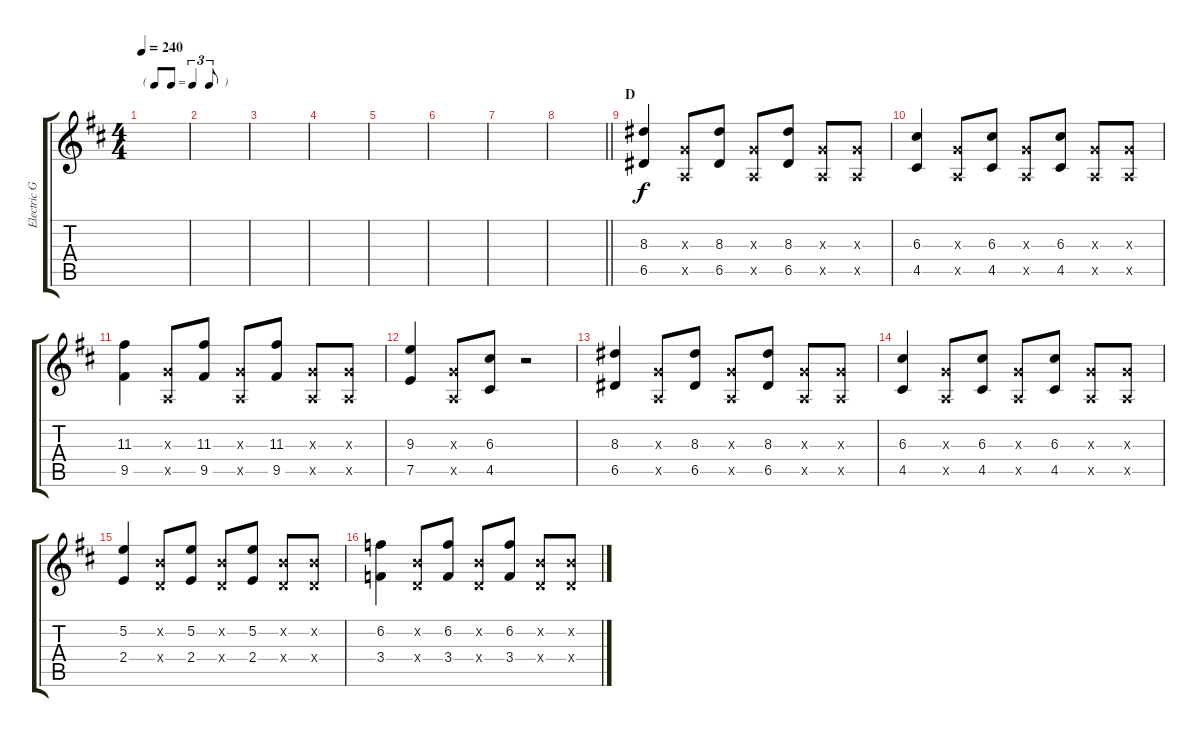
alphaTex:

\track ("Electric Guitar III" "Electric G") {instrument distortionguitar}
\staff {score tabs}
\tuning (E4 B3 G3 D3 A2 E2) {hide}
\ts (4 4)
\tf triplet8th
\tempo 240
\clef g2
\ks d
|
|
|
|
|
|
|
\barLineRight lightlight
|
\section ("" "D")
(8.3 6.5).4 (0.3{x} 0.5{x}).8 (8.3 6.5).8 (0.3{x} 0.5{x}).8 (8.3 6.5).8 (0.3{x} 0.5{x}).8 (0.3{x} 0.5{x}).8 |
(6.3 4.5).4 (0.3{x} 0.5{x}).8 (6.3 4.5).8 (0.3{x} 0.5{x}).8 (6.3 4.5).8 (0.3{x} 0.5{x}).8 (0.3{x} 0.5{x}).8 |
(11.3 9.5).4 (0.3{x} 0.5{x}).8 (11.3 9.5).8 (0.3{x} 0.5{x}).8 (11.3 9.5).8 (0.3{x} 0.5{x}).8 (0.3{x} 0.5{x}).8 |
(9.3 7.5).4 (0.3{x} 0.5{x}).8 (6.3 4.5).8 r.2 |
(8.3 6.5).4 (0.3{x} 0.5{x}).8 (8.3 6.5).8 (0.3{x} 0.5{x}).8 (8.3 6.5).8 (0.3{x} 0.5{x}).8 (0.3{x} 0.5{x}).8 |
(6.3 4.5).4 (0.3{x} 0.5{x}).8 (6.3 4.5).8 (0.3{x} 0.5{x}).8 (6.3 4.5).8 (0.3{x} 0.5{x}).8 (0.3{x} 0.5{x}).8 |
(5.2 2.4).4 (0.2{x} 0.4{x}).8 (5.2 2.4).8 (0.2{x} 0.4{x}).8 (5.2 2.4).8 (0.2{x} 0.4{x}).8 (0.2{x} 0.4{x}).8 |
(6.2 3.4).4 (0.2{x} 0.4{x}).8 (6.2 3.4).8 (0.2{x} 0.4{x}).8 (6.2 3.4).8 (0.2{x} 0.4{x}).8 (0.2{x} 0.4{x}).8
